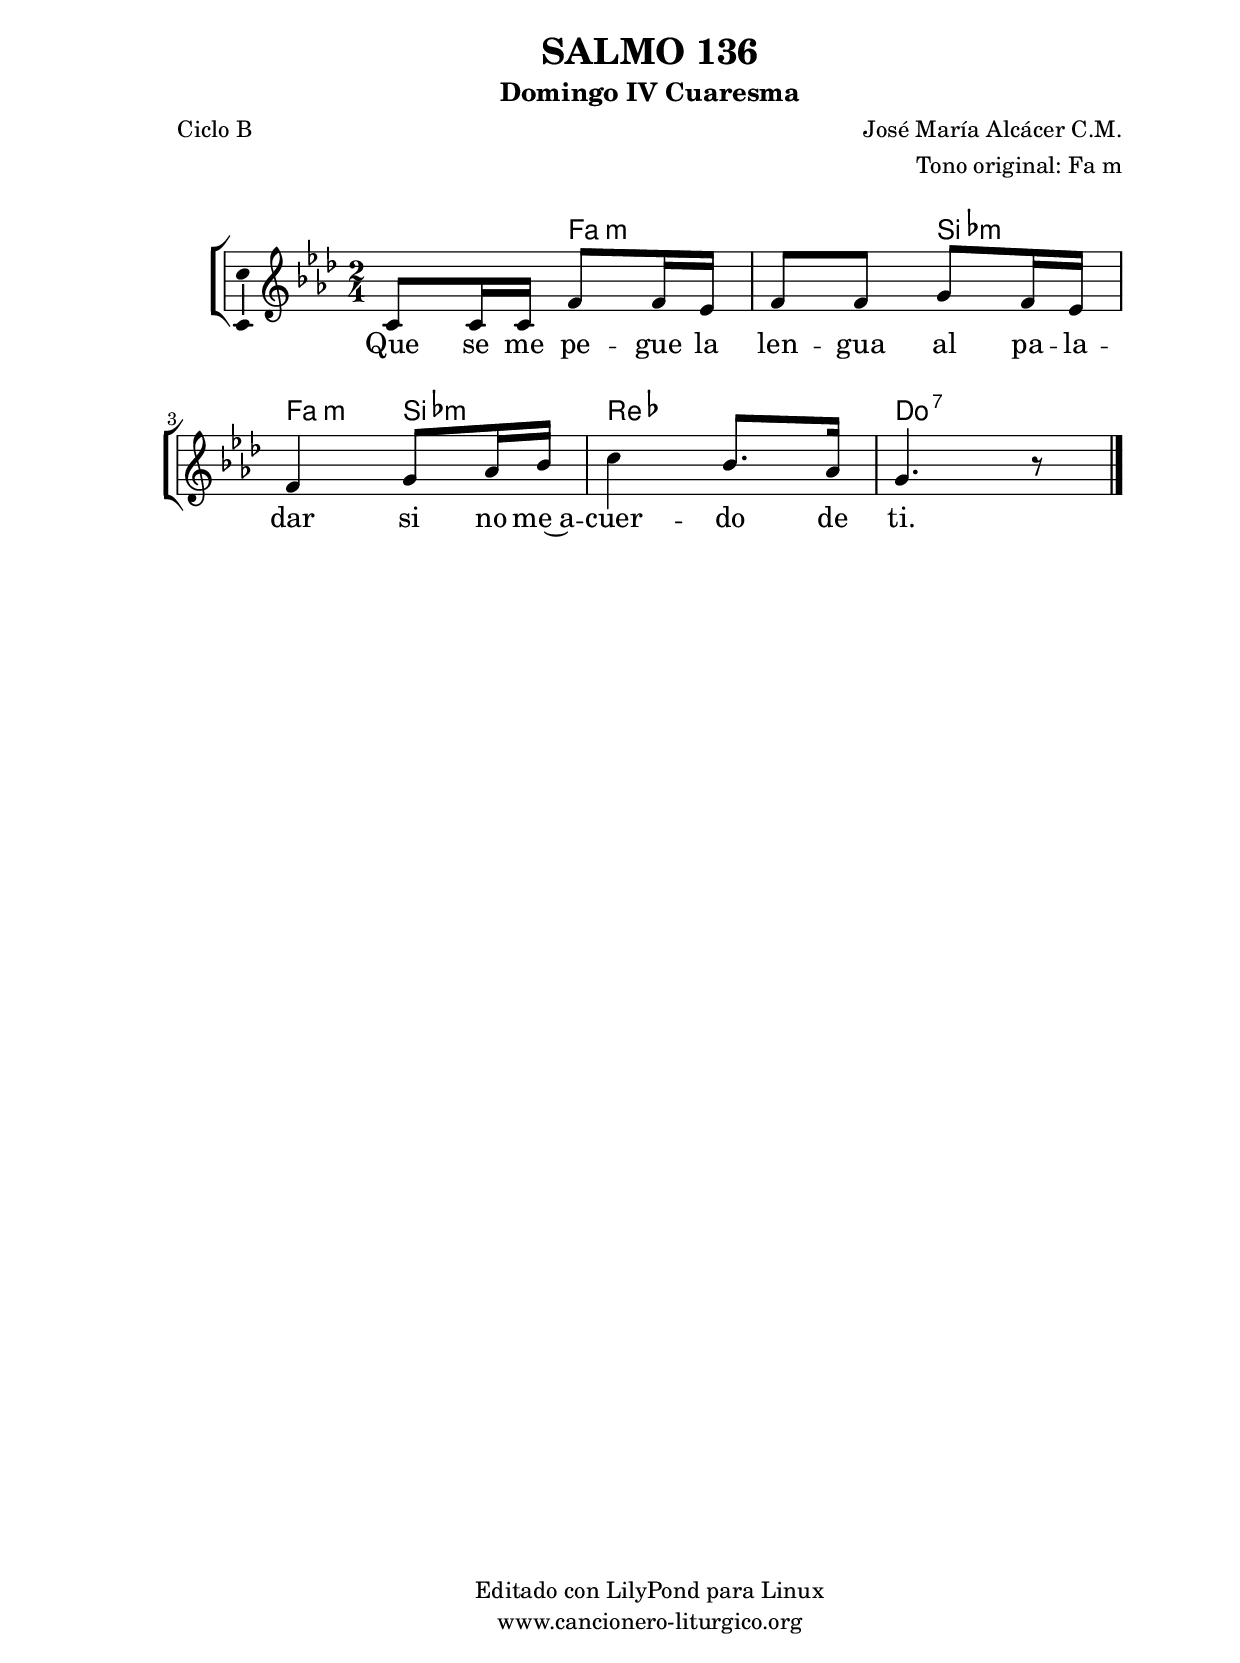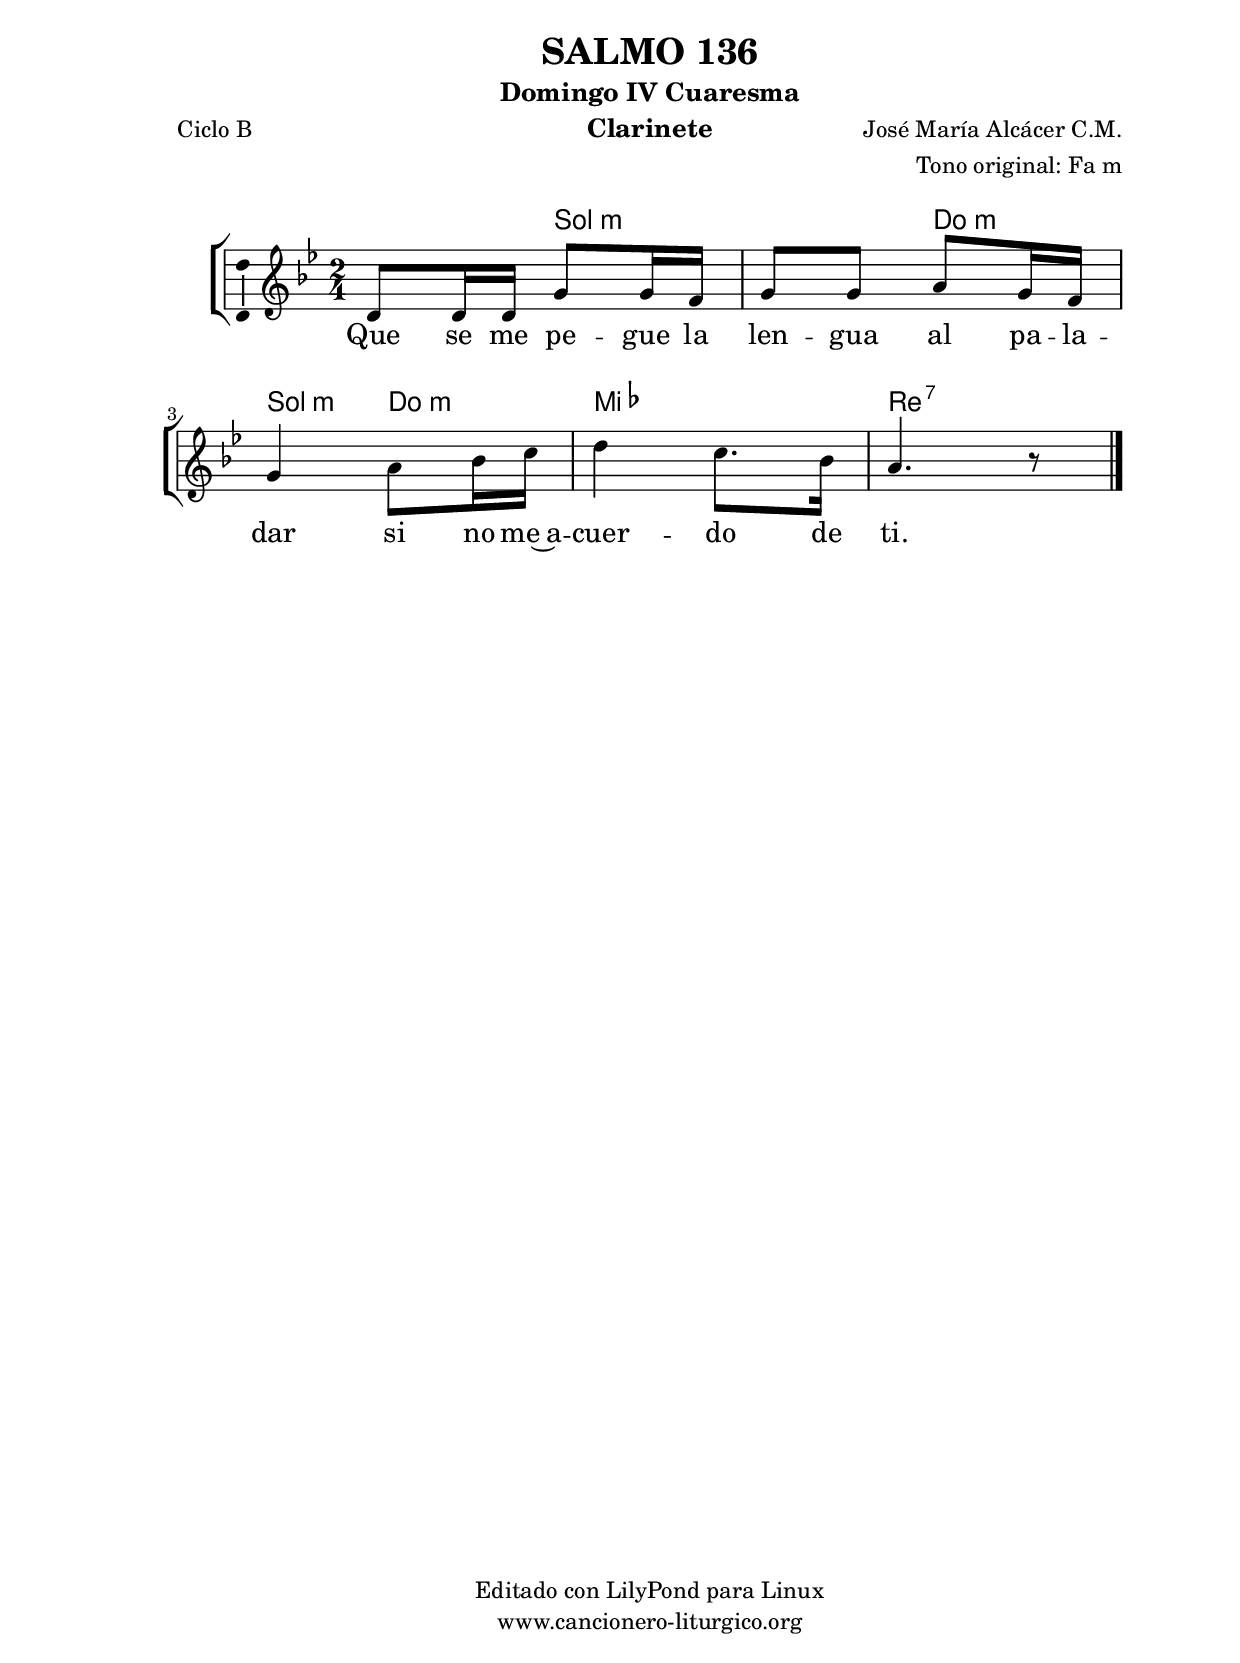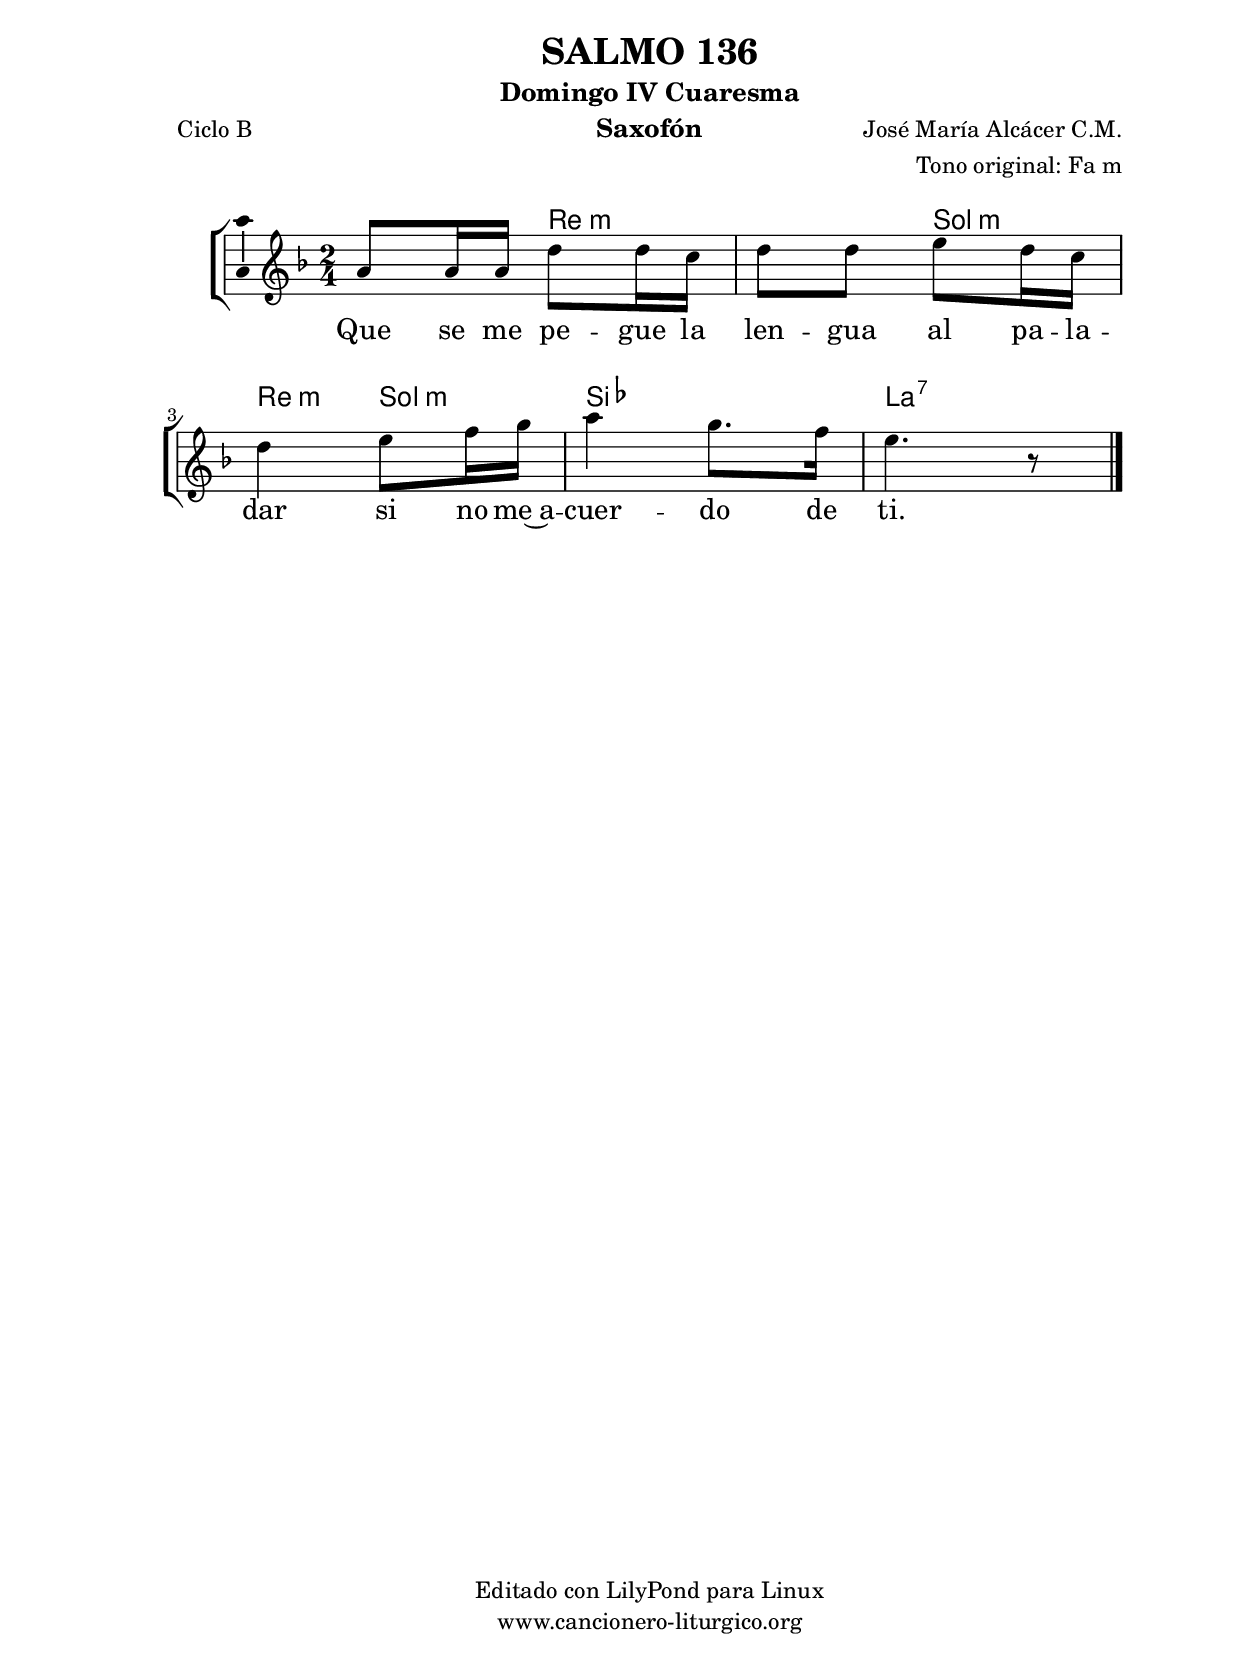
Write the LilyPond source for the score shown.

%
%para convertir .midi en .wav:
%timidity filename.midi -Ow -o finename.wav
%
%
%Para convertir de .wav a .mp3:
%lame -h -m j filename.wav
%
%
%para escuchar el midi:
%timidity nombrefichero.midi
%


%versión de lilypond para la que se ha escrito esta partitura:
\version "2.16.0"

	%Tamaño papel
	#(set-default-paper-size "a4")
	%Tamaño partitura
	#(set-global-staff-size 20)
	%No responde al pulsar sobre una nota
	#(ly:set-option 'point-and-click #f)

%parámetros del encabezamiento:
\header {
	title = "SALMO 136"
	subtitle = "Domingo IV Cuaresma"
	composer = "José María Alcácer C.M."
	poet = "Ciclo B"
	meter = ""
	arranger = "Tono original: Fa m"
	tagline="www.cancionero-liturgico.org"
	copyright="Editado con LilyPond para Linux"
	tiempo = "Cuaresma"
	usos = "Salmo"
	letra = "Que se me pegue la lengua al paladar si no me acuerdo de ti."
	}

%parámetros asociados al papel:
\paper  {
	oddHeaderMarkup = \markup {\fill-line { \on-the-fly #not-first-page \fromproperty #'header:title \on-the-fly #not-first-page \fromproperty #'header:composer }}
	evenHeaderMarkup = \markup {\fill-line { \fromproperty #'header:composer \fromproperty #'header:title }}
	#(set-paper-size "a4")
	print-page-number = ##f
	first-page-number = 1
	print-first-page-number = ##f
%	head-separation = 3.0 \cm
	top-margin = 2.0 \cm
	bottom-margin = 0.5\cm
%%%	bottom-margin = -1.0\cm
	left-margin = 3.0 \cm
	line-width = 16.0 \cm 
	indent = 8\mm
	interscoreline = 2.\mm
	between-system-space = 15\mm
%	para que las partituras no llenen la hoja:
	ragged-bottom = ##t
%	idem para la última hoja:
	ragged-last-bottom = ##f
%	para que las partituras llenen el ancho del papel:
	ragged-last = ##f
	after-title-space = 2.5 \cm
%page-count=1
%system-count=8

	%Flexible Vertical Spacing
%	markup-markup-spacing =
%	#'((basic-distance . 15) (minimum-distance . 15) (padding . 3))
	markup-system-spacing =
	#'((basic-distance . 15) (minimum-distance . 15) (padding . 3))
	system-system-spacing =
	#'((basic-distance . 15) (minimum-distance . 15) (padding . 3))
	score-system-spacing =
	#'((basic-distance . 15) (minimum-distance . 15) (padding . 5))
%	top-system-spacing = % header
%	#'((basic-distance . 8) (minimum-distance . 0) (padding . 3))
%	top-markup-spacing =
%	#'((basic-distance . 20) (minimum-distance . 20) (padding . 3))
	last-bottom-spacing = % footer
	#'((basic-distance . 5) (minimum-distance . 5) (padding . 3))
%	score-markup-spacing =
%	#'((basic-distance . 16) (minimum-distance . 13) (padding . 3))

	}


%parámetros que afectan a toda la partitura:
global =  {
	%clave de sol (G):
	\clef G
	%armadura:
%	\transpose c a
	\key f \minor
	\tempo 4=68
	\set Score.tempoHideNote = ##t
	}


acordes = {
	\italianChords
	\chordmode {
%	\transpose c a
{

s4
f4:m s bes:m f:m bes:m des s c2:7

	}
	}
}

melodia = 
%\transpose c a
{
	\relative c'{
	\time 2/4

c8 c16 c f8 f16 ees
f8 f g f16 ees
f4 g8 aes16 bes
c4 bes8. aes16
g4. r8

	\bar "|."
	}
	}


texto = \lyricmode {
Que se me pe -- gue la len -- gua al pa -- la -- dar si no me~a -- cuer -- do de ti.
	}


acordesStaff = \context ChordNames = acordesStaff <<
	\set chordChanges = ##t
	\acordes
	>>


vozStaff = \context Voice = vozStaff
\with {\consists "Ambitus_engraver"}
<<
%	\set Staff.instrumentName = ""
%	\set Staff.shortInstrumentName = ""
%	\set Staff.midiInstrument = #"clarinet"
%	\set Staff.midiInstrument = #"cello"
%	\set Staff.midiInstrument = #"flute"
	\set Staff.midiInstrument = #"electric guitar (jazz)"
%	\set Staff.midiInstrument = #"english horn"
%	\set Staff.midiInstrument = #"violin"
%	\set Staff.midiInstrument = #"glockenspiel"
	\set Staff.midiMinimumVolume = #0.7
	\set Staff.midiMaximumVolume = #0.9
	\global
	\melodia
	>>


textoStaff = \context Lyrics = textoStaff <<
	\lyricsto vozStaff \texto
	>>

\book {
	\score {
		\context ChoirStaff {
			\override StaffGroup.SystemStartBracket #'collapse-height = #1
			\override Score.SystemStartBar #'collapse-height = #1
			<<
			\acordesStaff
			\vozStaff
			\textoStaff
			>>
			}
		\layout {
	    		\context {
				\Lyrics
				\override LyricText #'font-size = #2
				}
	   		 \context {
				\Score
				%fontSize = #3
				\override StaffSymbol #'staff-space = #(magstep +3)
				%\override Beam #'thickness = #0.55
				%\override SpacingSpanner #'spacing-increment = #1.0
				%\override Slur #'height-limit = #1.5
				}
			}
		}
	\score {
		\unfoldRepeats
		\context ChoirStaff {
			<<
			\acordesStaff
			\vozStaff
			>>
			}
		\midi {
	  		\context {
	  			\Score
				tempoWholesPerMinute = #(ly:make-moment 70 4)
				}
			}
		}
	}

%Partitura para clarinete
#(define output-suffix "C")
\book {
	\header{
		instrument = "Clarinete"
		}
	\score {
		\context ChoirStaff {
			\override StaffGroup.SystemStartBracket #'collapse-height = #1
			\override Score.SystemStartBar #'collapse-height = #1
\transpose c d
			<<
			\acordesStaff
			\vozStaff
			\textoStaff
			>>
			}
		\layout {
	    		\context {
				\Lyrics
				\override LyricText #'font-size = #2
				}
	   		 \context {
				\Score
				%fontSize = #3
				\override StaffSymbol #'staff-space = #(magstep +3)
				%\override Beam #'thickness = #0.55
				%\override SpacingSpanner #'spacing-increment = #1.0
				%\override Slur #'height-limit = #1.5
				}
			}
		}
	}

%Partitura para saxofón
#(define output-suffix "S")
\book {
	\header{
		instrument = "Saxofón"
		}
	\score {
		\context ChoirStaff {
			\override StaffGroup.SystemStartBracket #'collapse-height = #1
			\override Score.SystemStartBar #'collapse-height = #1
\transpose c a
			<<
			\acordesStaff
			\vozStaff
			\textoStaff
			>>
			}
		\layout {
	    		\context {
				\Lyrics
				\override LyricText #'font-size = #2
				}
	   		 \context {
				\Score
				%fontSize = #3
				\override StaffSymbol #'staff-space = #(magstep +3)
				%\override Beam #'thickness = #0.55
				%\override SpacingSpanner #'spacing-increment = #1.0
				%\override Slur #'height-limit = #1.5
				}
			}
		}
	}

